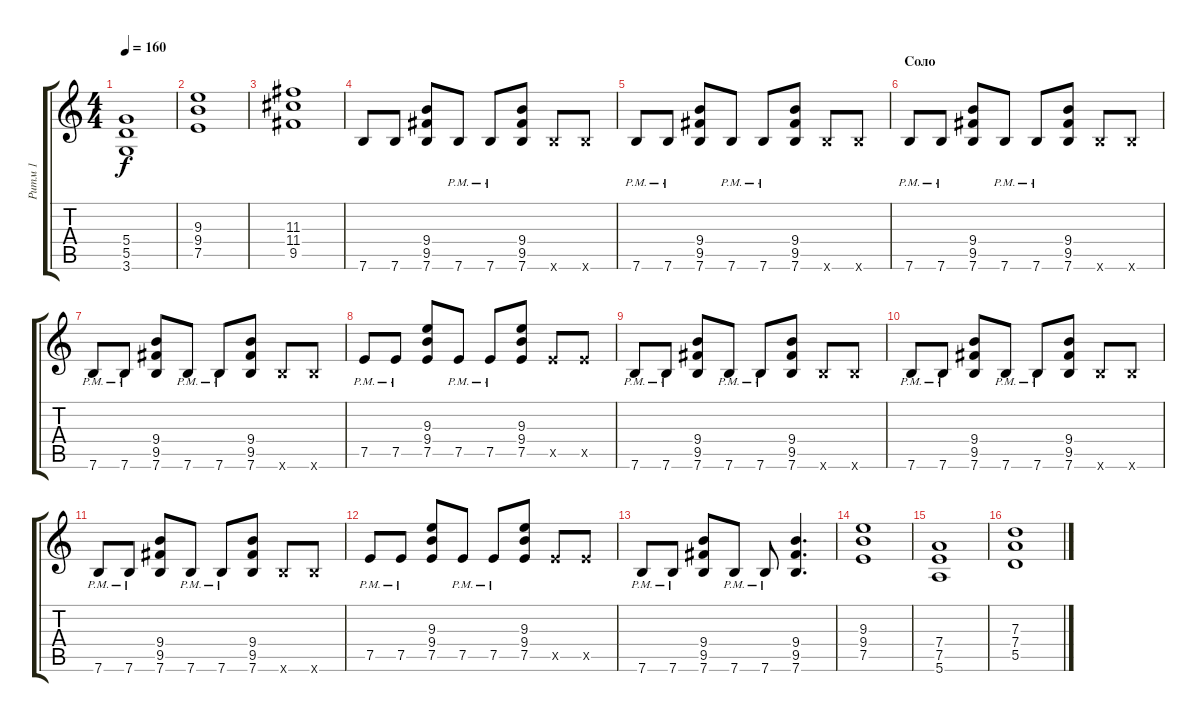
\track ("Ритм 1" "Ритм 1") {instrument distortionguitar}
\staff {score tabs}
\tuning (E4 B3 G3 D3 A2 E2) {hide}
\ts (4 4)
\tempo 160
\clef g2
\ks c
(5.4 5.5 3.6).1{dy f} |
(9.3 9.4 7.5).1 |
(11.3 11.4 9.5).1 |
7.6.8 7.6.8 (9.4 9.5 7.6).8 7.6{pm}.8 7.6{pm}.8 (9.4 9.5 7.6).8 7.6{x}.8 7.6{x}.8 |
7.6{pm}.8 7.6{pm}.8 (9.4 9.5 7.6).8 7.6{pm}.8 7.6{pm}.8 (9.4 9.5 7.6).8 7.6{x}.8 7.6{x}.8 |
\section ("" "Соло")
7.6{pm}.8 7.6{pm}.8 (9.4 9.5 7.6).8 7.6{pm}.8 7.6{pm}.8 (9.4 9.5 7.6).8 7.6{x}.8 7.6{x}.8 |
7.6{pm}.8 7.6{pm}.8 (9.4 9.5 7.6).8 7.6{pm}.8 7.6{pm}.8 (9.4 9.5 7.6).8 7.6{x}.8 7.6{x}.8 |
7.5{pm}.8 7.5{pm}.8 (9.3 9.4 7.5).8 7.5{pm}.8 7.5{pm}.8 (9.3 9.4 7.5).8 7.5{x}.8 7.5{x}.8 |
7.6{pm}.8 7.6{pm}.8 (9.4 9.5 7.6).8 7.6{pm}.8 7.6{pm}.8 (9.4 9.5 7.6).8 7.6{x}.8 7.6{x}.8 |
7.6{pm}.8 7.6{pm}.8 (9.4 9.5 7.6).8 7.6{pm}.8 7.6{pm}.8 (9.4 9.5 7.6).8 7.6{x}.8 7.6{x}.8 |
7.6{pm}.8 7.6{pm}.8 (9.4 9.5 7.6).8 7.6{pm}.8 7.6{pm}.8 (9.4 9.5 7.6).8 7.6{x}.8 7.6{x}.8 |
7.5{pm}.8 7.5{pm}.8 (9.3 9.4 7.5).8 7.5{pm}.8 7.5{pm}.8 (9.3 9.4 7.5).8 7.5{x}.8 7.5{x}.8 |
7.6{pm}.8 7.6{pm}.8 (9.4 9.5 7.6).8 7.6{pm}.8 7.6{pm}.8 (9.4 9.5 7.6).4{d} |
(9.3 9.4 7.5).1 |
(7.4 7.5 5.6).1 |
(7.3 7.4 5.5).1
